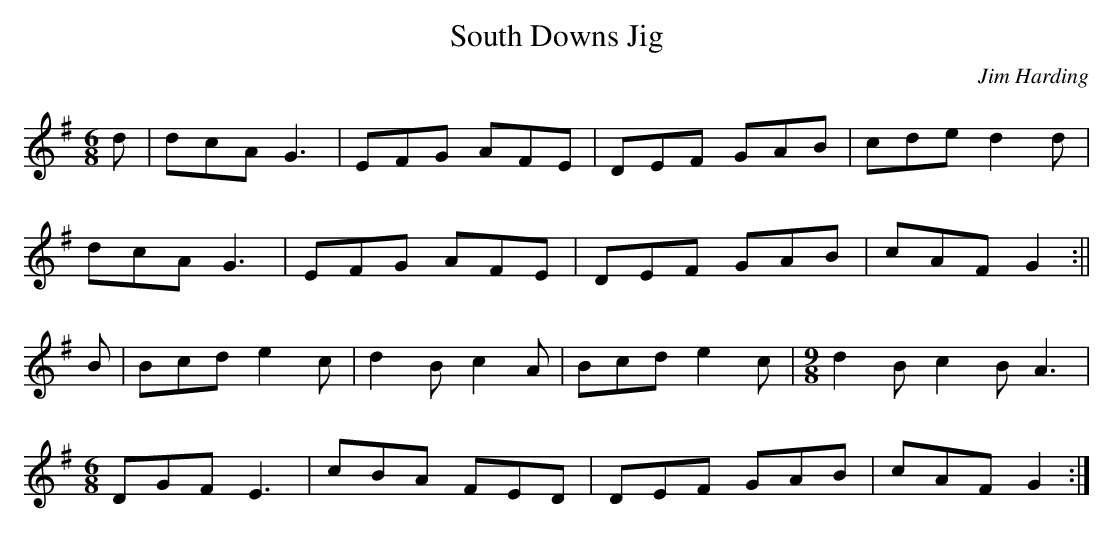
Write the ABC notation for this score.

X:1
T:South Downs Jig
C:Jim Harding
M:6/8
L:1/8
K:G
d|dcA G3|EFG AFE|DEF GAB|cde d2 d|
dcA G3|EFG AFE|DEF GAB|cAF G2:||
B|Bcd e2 c|d2 B c2 A|Bcd e2 c|[M:9/8]d2 B c2 B A3|
[M:6/8]DGF E3|cBA FED|DEF GAB|cAF G2:|
